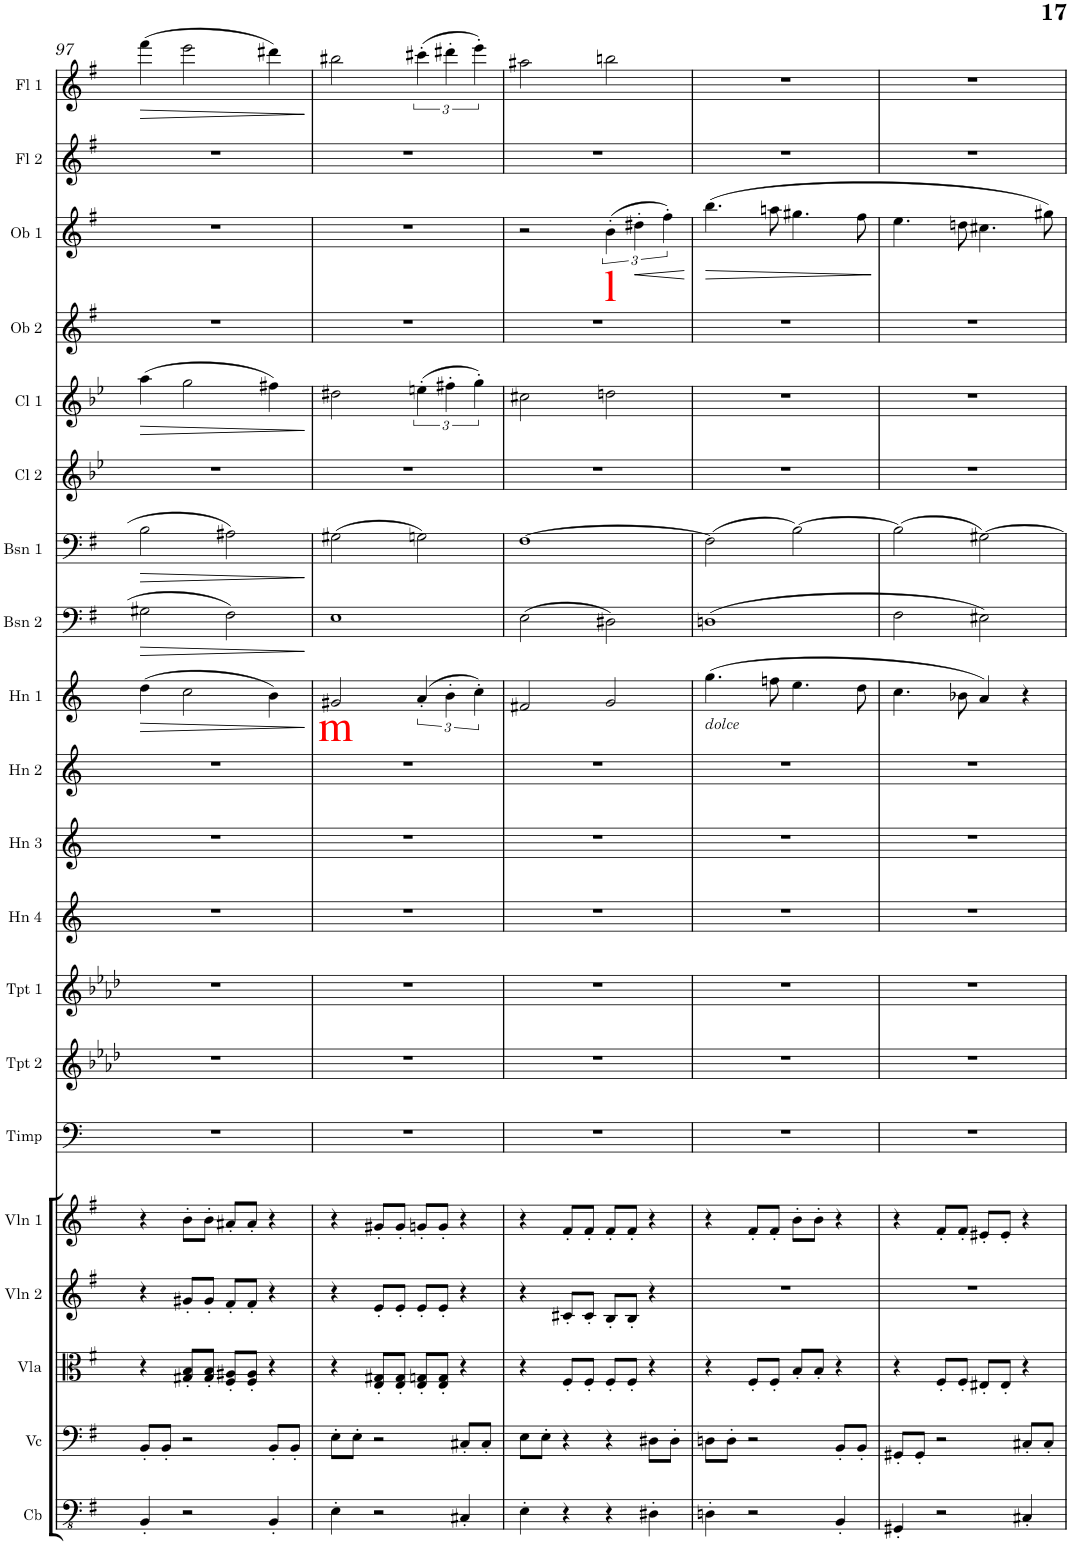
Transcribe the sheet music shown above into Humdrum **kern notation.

**kern	**kern	**kern	**kern	**kern	**kern	**kern	**kern	**kern	**kern	**kern	**kern	**text	**dynam	**kern	**dynam	**kern	**dynam	**kern	**kern	**dynam	**kern	**kern	**text	**dynam	**kern	**kern	**dynam
*part20	*part19	*part18	*part17	*part16	*part15	*part14	*part13	*part12	*part11	*part10	*part9	*part9	*part9	*part8	*part8	*part7	*part7	*part6	*part5	*part5	*part4	*part3	*part3	*part3	*part2	*part1	*part1
*staff20	*staff19	*staff18	*staff17	*staff16	*staff15	*staff14	*staff13	*staff12	*staff11	*staff10	*staff9	*staff9	*staff9	*staff8	*staff8	*staff7	*staff7	*staff6	*staff5	*staff5	*staff4	*staff3	*staff3	*staff3	*staff2	*staff1	*staff1
*I"Contrabass	*I"Violoncello	*I"Viola	*I"Violin 2	*I"Violin 1	*I"Timpani	*I"E Trumpet 2	*I"E Trumpet 1	*I"C Horn 4	*I"C Horn 3	*I"E Horn 2	*I"E Horn 1	*	*	*I"Bassoon 2	*	*I"Bassoon 1	*	*I"A Clarinet 2	*I"A Clarinet 1	*	*I"Oboe 2	*I"Oboe 1	*	*	*I"Flute 2	*I"Flute 1	*
*I'Cb	*I'Vc	*I'Vla	*I'Vln 2	*I'Vln 1	*I'Timp	*I'Tpt 2	*I'Tpt 1	*I'Hn 4	*I'Hn 3	*I'Hn 2	*I'Hn 1	*	*	*I'Bsn 2	*	*I'Bsn 1	*	*I'Cl 2	*I'Cl 1	*	*I'Ob 2	*I'Ob 1	*	*	*I'Fl 2	*I'Fl 1	*
!!LO:PB:g=z
*clefFv4	*clefF4	*clefC3	*clefG2	*clefG2	*clefF4	*clefG2	*clefG2	*clefG2	*clefG2	*clefG2	*clefG2	*	*	*clefF4	*	*clefF4	*	*clefG2	*clefG2	*	*clefG2	*clefG2	*	*	*clefG2	*clefG2	*
*	*	*	*	*	*	*Trd-2c-4	*Trd-2c-4	*Trd7c12	*Trd7c12	*Trd5c8	*Trd5c8	*	*	*	*	*	*	*Trd2c3	*Trd2c3	*	*	*	*	*	*	*	*
*k[f#]	*k[f#]	*k[f#]	*k[f#]	*k[f#]	*k[]	*k[b-e-a-d-]	*k[b-e-a-d-]	*k[]	*k[]	*k[]	*k[]	*	*	*k[f#]	*	*k[f#]	*	*k[b-e-]	*k[b-e-]	*	*k[f#]	*k[f#]	*	*	*k[f#]	*k[f#]	*
*M2/2	*M2/2	*M2/2	*M2/2	*M2/2	*M2/2	*M2/2	*M2/2	*M2/2	*M2/2	*M2/2	*M2/2	*	*	*M2/2	*	*M2/2	*	*M2/2	*M2/2	*	*M2/2	*M2/2	*	*	*M2/2	*M2/2	*
*met(c|)	*met(c|)	*met(c|)	*met(c|)	*met(c|)	*met(c|)	*met(c|)	*met(c|)	*met(c|)	*met(c|)	*met(c|)	*met(c|)	*	*	*met(c|)	*	*met(c|)	*	*met(c|)	*met(c|)	*	*met(c|)	*met(c|)	*	*	*met(c|)	*met(c|)	*
=97	=97	=97	=97	=97	=97	=97	=97	=97	=97	=97	=97	=97	=97	=97	=97	=97	=97	=97	=97	=97	=97	=97	=97	=97	=97	=97	=97
!	!	!	!	!	!	!	!	!	!	!	!	!	!LO:HP:b	!	!LO:HP:b	!	!LO:HP:b	!	!	!LO:HP:b	!	!	!	!	!	!	!LO:HP:b
4BBB'/	8BB'/L	4r	4r	4r	1r	1r	1r	1r	1r	1r	(4dd\	.	>	2G#X\	>	2B\	>	1r	(4aa\	>	1r	1r	.	.	1r	(4fff#\	>
.	8BB'/J	.	.	.	.	.	.	.	.	.	.	.	.	.	.	.	.	.	.	.	.	.	.	.	.	.	.
2r	2r	8G#X/' 8B/'L	8g#X'/L	8b'\L	.	.	.	.	.	.	2cc\	.	.	.	.	.	.	.	2gg\	.	.	.	.	.	.	2eee\	.
.	.	8G#/' 8B/'J	8g#'/J	8b'\J	.	.	.	.	.	.	.	.	.	.	.	.	.	.	.	.	.	.	.	.	.	.	.
.	.	8F#/' 8A#X/'L	8f#'/L	8a#X'/L	.	.	.	.	.	.	.	.	.	2F#\	.	2A#X\	.	.	.	.	.	.	.	.	.	.	.
.	.	8F#/' 8A#/'J	8f#'/J	8a#'/J	.	.	.	.	.	.	.	.	.	.	.	.	.	.	.	.	.	.	.	.	.	.	.
4BBB'/	8BB'/L	4r	4r	4r	.	.	.	.	.	.	4b\)	.	.	.	.	.	.	.	4ff#X\)	.	.	.	.	.	.	4ddd#X\)	.
.	8BB'/J	.	.	.	.	.	.	.	.	.	.	.	.	.	.	.	.	.	.	.	.	.	.	.	.	.	.
.	.	.	.	.	.	.	.	.	.	.	.	.	]	.	]	.	]	.	.	]	.	.	.	.	.	.	]
=98	=98	=98	=98	=98	=98	=98	=98	=98	=98	=98	=98	=98	=98	=98	=98	=98	=98	=98	=98	=98	=98	=98	=98	=98	=98	=98	=98
!	!	!	!	!	!	!	!	!	!	!	!	!LO:LY:b:color=#FF0000	!	!	!	!	!	!	!	!	!	!	!	!	!	!	!
4EE'\	8E'\L	4r	4r	4r	1r	1r	1r	1r	1r	1r	2g#X/	m	.	1E	.	(2G#X\	.	1r	2dd#X\	.	1r	1r	.	.	1r	2bb#X\	.
.	8E'\J	.	.	.	.	.	.	.	.	.	.	.	.	.	.	.	.	.	.	.	.	.	.	.	.	.	.
2r	2r	8E/' 8G#X/'L	8e'/L	8g#X'/L	.	.	.	.	.	.	.	.	.	.	.	.	.	.	.	.	.	.	.	.	.	.	.
.	.	8E/' 8G#/'J	8e'/J	8g#'/J	.	.	.	.	.	.	.	.	.	.	.	.	.	.	.	.	.	.	.	.	.	.	.
.	.	8E/' 8Gn/'L	8e'/L	8gn'/L	.	.	.	.	.	.	(6a'/	.	.	.	.	2Gn\)	.	.	(6een'\	.	.	.	.	.	.	(6ccc#X'\	.
.	.	8E/' 8G/'J	8e'/J	8g'/J	.	.	.	.	.	.	.	.	.	.	.	.	.	.	.	.	.	.	.	.	.	.	.
.	.	.	.	.	.	.	.	.	.	.	6b'\	.	.	.	.	.	.	.	6ff#X'\	.	.	.	.	.	.	6ddd#X'\	.
4CC#X'/	8C#X'/L	4r	4r	4r	.	.	.	.	.	.	.	.	.	.	.	.	.	.	.	.	.	.	.	.	.	.	.
.	.	.	.	.	.	.	.	.	.	.	6cc'\)	.	.	.	.	.	.	.	6gg'\)	.	.	.	.	.	.	6eee'\)	.
.	8C#'/J	.	.	.	.	.	.	.	.	.	.	.	.	.	.	.	.	.	.	.	.	.	.	.	.	.	.
=99	=99	=99	=99	=99	=99	=99	=99	=99	=99	=99	=99	=99	=99	=99	=99	=99	=99	=99	=99	=99	=99	=99	=99	=99	=99	=99	=99
4EE'\	8E\L	4r	4r	4r	1r	1r	1r	1r	1r	1r	2f#X/	.	.	(2E\	.	[1F#	.	1r	2cc#X\	.	1r	2r	.	.	1r	2aa#X\	.
.	8E'\J	.	.	.	.	.	.	.	.	.	.	.	.	.	.	.	.	.	.	.	.	.	.	.	.	.	.
4r	4r	8F#'/L	8c#X'/L	8f#'/L	.	.	.	.	.	.	.	.	.	.	.	.	.	.	.	.	.	.	.	.	.	.	.
.	.	8F#'/J	8c#'/J	8f#'/J	.	.	.	.	.	.	.	.	.	.	.	.	.	.	.	.	.	.	.	.	.	.	.
!	!	!	!	!	!	!	!	!	!	!	!	!	!	!	!	!	!	!	!	!	!	!	!LO:LY:b:color=#FF0000	!	!	!	!
4r	4r	8F#'/L	8B'/L	8f#'/L	.	.	.	.	.	.	2g/	.	.	2D#X\)	.	.	.	.	2ddn\	.	.	(6b'\	l	.	.	2bbn\	.
.	.	8F#'/J	8B'/J	8f#'/J	.	.	.	.	.	.	.	.	.	.	.	.	.	.	.	.	.	.	.	.	.	.	.
!	!	!	!	!	!	!	!	!	!	!	!	!	!	!	!	!	!	!	!	!	!	!	!	!LO:HP:b	!	!	!
.	.	.	.	.	.	.	.	.	.	.	.	.	.	.	.	.	.	.	.	.	.	6dd#X'\	.	<	.	.	.
4DD#X'\	8D#X\L	4r	4r	4r	.	.	.	.	.	.	.	.	.	.	.	.	.	.	.	.	.	.	.	.	.	.	.
.	.	.	.	.	.	.	.	.	.	.	.	.	.	.	.	.	.	.	.	.	.	6ff#'\)	.	.	.	.	.
.	8D#'\J	.	.	.	.	.	.	.	.	.	.	.	.	.	.	.	.	.	.	.	.	.	.	.	.	.	.
.	.	.	.	.	.	.	.	.	.	.	.	.	.	.	.	.	.	.	.	.	.	.	.	[	.	.	.
=100	=100	=100	=100	=100	=100	=100	=100	=100	=100	=100	=100	=100	=100	=100	=100	=100	=100	=100	=100	=100	=100	=100	=100	=100	=100	=100	=100
!	!	!	!	!	!	!	!	!	!	!	!LO:TX:b:i:t=dolce	!	!	!	!	!	!	!	!	!	!	!	!	!	!	!	!
!	!	!	!	!	!	!	!	!	!	!	!	!	!	!	!	!	!	!	!	!	!	!	!	!LO:HP:b	!	!	!
4DDn'\	8Dn\L	4r	1r	4r	1r	1r	1r	1r	1r	1r	(4.gg\	.	.	(1Dn	.	(2F#\]	.	1r	1r	.	1r	(4.bb\	.	>	1r	1r	.
.	8D'\J	.	.	.	.	.	.	.	.	.	.	.	.	.	.	.	.	.	.	.	.	.	.	.	.	.	.
2r	2r	8F#'/L	.	8f#'/L	.	.	.	.	.	.	.	.	.	.	.	.	.	.	.	.	.	.	.	.	.	.	.
.	.	8F#'/J	.	8f#'/J	.	.	.	.	.	.	8ffn\	.	.	.	.	.	.	.	.	.	.	8aan\	.	.	.	.	.
.	.	8B'/L	.	8b'\L	.	.	.	.	.	.	4.ee\	.	.	.	.	[2B\)	.	.	.	.	.	4.gg#X\	.	.	.	.	.
.	.	8B'/J	.	8b'\J	.	.	.	.	.	.	.	.	.	.	.	.	.	.	.	.	.	.	.	.	.	.	.
4BBB'/	8BB'/L	4r	.	4r	.	.	.	.	.	.	.	.	.	.	.	.	.	.	.	.	.	.	.	.	.	.	.
.	8BB'/J	.	.	.	.	.	.	.	.	.	8dd\	.	.	.	.	.	.	.	.	.	.	8ff#\	.	.	.	.	.
.	.	.	.	.	.	.	.	.	.	.	.	.	.	.	.	.	.	.	.	.	.	.	.	]	.	.	.
=101	=101	=101	=101	=101	=101	=101	=101	=101	=101	=101	=101	=101	=101	=101	=101	=101	=101	=101	=101	=101	=101	=101	=101	=101	=101	=101	=101
4GGG#X'/	8GG#X'/L	4r	1r	4r	1r	1r	1r	1r	1r	1r	4.cc\	.	.	2F#\	.	(2B\]	.	1r	1r	.	1r	4.ee\	.	.	1r	1r	.
.	8GG#'/J	.	.	.	.	.	.	.	.	.	.	.	.	.	.	.	.	.	.	.	.	.	.	.	.	.	.
2r	2r	8F#'/L	.	8f#'/L	.	.	.	.	.	.	.	.	.	.	.	.	.	.	.	.	.	.	.	.	.	.	.
.	.	8F#'/J	.	8f#'/J	.	.	.	.	.	.	8b-X\	.	.	.	.	.	.	.	.	.	.	8ddn\	.	.	.	.	.
.	.	8E#X'/L	.	8e#X'/L	.	.	.	.	.	.	4a/)	.	.	2E#X\)	.	[2G#X\)	.	.	.	.	.	4.cc#X\	.	.	.	.	.
.	.	8E#'/J	.	8e#'/J	.	.	.	.	.	.	.	.	.	.	.	.	.	.	.	.	.	.	.	.	.	.	.
4CC#X'/	8C#X'/L	4r	.	4r	.	.	.	.	.	.	4r	.	.	.	.	.	.	.	.	.	.	.	.	.	.	.	.
.	8C#'/J	.	.	.	.	.	.	.	.	.	.	.	.	.	.	.	.	.	.	.	.	8gg#X\)	.	.	.	.	.
=	=	=	=	=	=	=	=	=	=	=	=	=	=	=	=	=	=	=	=	=	=	=	=	=	=	=	=
*-	*-	*-	*-	*-	*-	*-	*-	*-	*-	*-	*-	*-	*-	*-	*-	*-	*-	*-	*-	*-	*-	*-	*-	*-	*-	*-	*-
